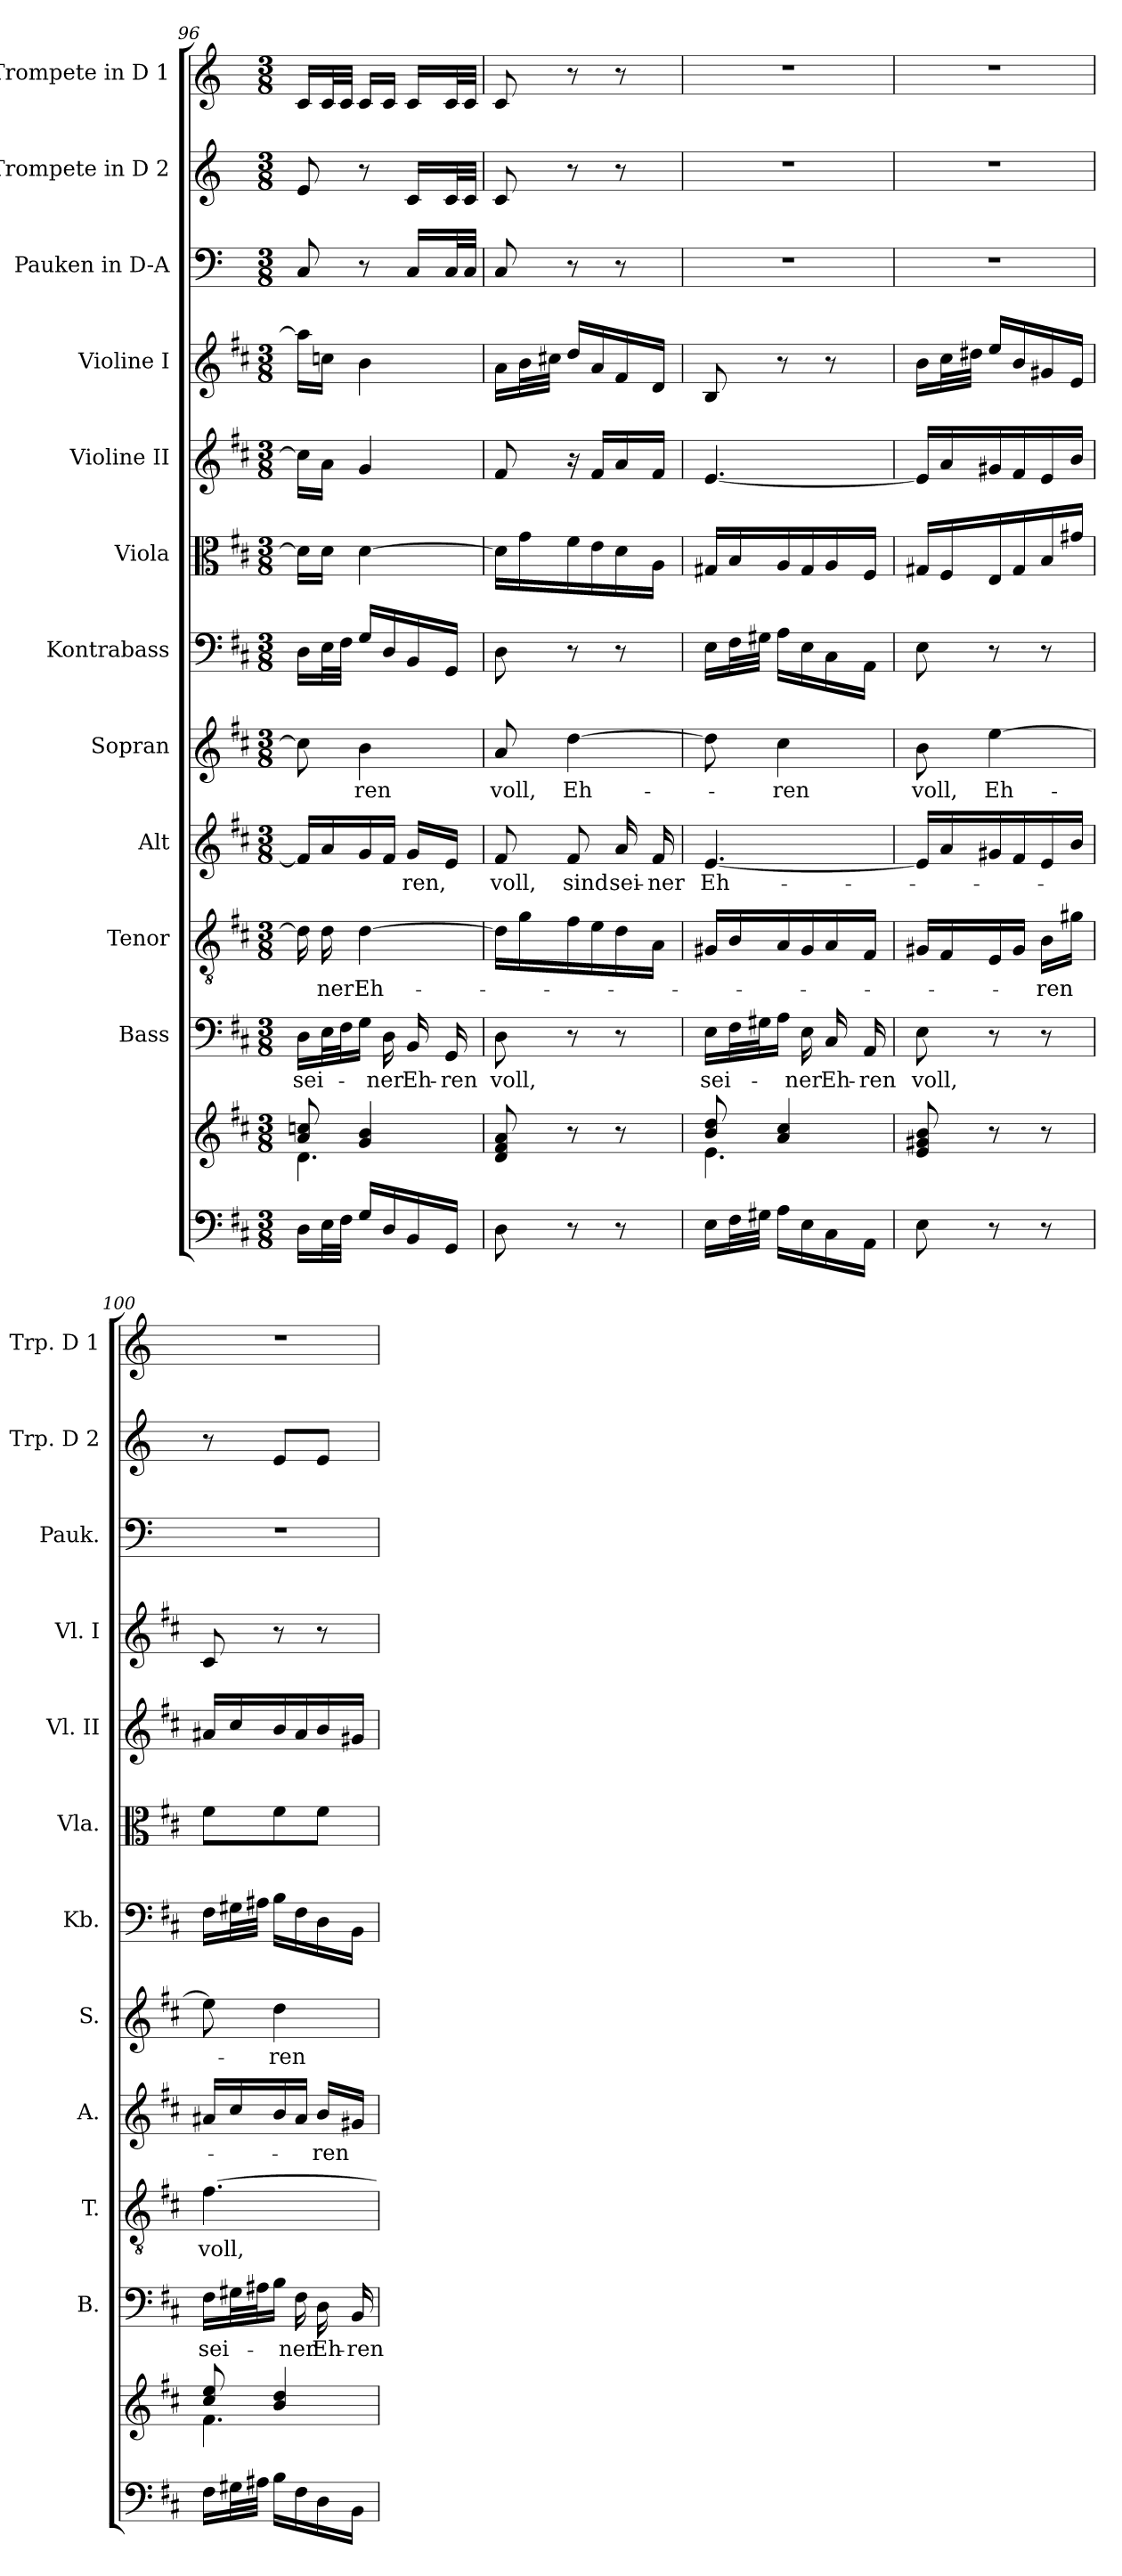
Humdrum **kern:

**kern	**kern	**kern	**text	**kern	**text	**kern	**text	**kern	**text	**kern	**kern	**kern	**kern	**kern	**kern	**kern
*part12	*part12	*part11	*part11	*part10	*part10	*part9	*part9	*part8	*part8	*part7	*part6	*part5	*part4	*part3	*part2	*part1
*staff13	*staff12	*staff11	*staff11	*staff10	*staff10	*staff9	*staff9	*staff8	*staff8	*staff7	*staff6	*staff5	*staff4	*staff3	*staff2	*staff1
*	*	*I"Bass	*	*I"Tenor	*	*I"Alt	*	*I"Sopran	*	*I"Kontrabass	*I"Viola	*I"Violine II	*I"Violine I	*I"Pauken in D-A	*I"Trompete in D 2	*I"Trompete in D 1
*	*	*I'B.	*	*I'T.	*	*I'A.	*	*I'S.	*	*I'Kb.	*I'Vla.	*I'Vl. II	*I'Vl. I	*I'Pauk.	*I'Trp. D 2	*I'Trp. D 1
!!LO:PB:g=z
*clefF4	*clefG2	*clefF4	*	*clefGv2	*	*clefG2	*	*clefG2	*	*clefF4	*clefC3	*clefG2	*clefG2	*clefF4	*clefG2	*clefG2
*	*	*	*	*	*	*	*	*	*	*ITrd7c12	*	*	*	*ITrd-1c-2	*ITrd-1c-2	*ITrd-1c-2
*k[f#c#]	*k[f#c#]	*k[f#c#]	*	*k[f#c#]	*	*k[f#c#]	*	*k[f#c#]	*	*k[f#c#]	*k[f#c#]	*k[f#c#]	*k[f#c#]	*k[f#c#]	*k[f#c#]	*k[f#c#]
*D:	*D:	*D:	*	*D:	*	*D:	*	*D:	*	*D:	*D:	*D:	*D:	*D:	*D:	*D:
*M3/8	*M3/8	*M3/8	*	*M3/8	*	*M3/8	*	*M3/8	*	*M3/8	*M3/8	*M3/8	*M3/8	*M3/8	*M3/8	*M3/8
=96	=96	=96	=96	=96	=96	=96	=96	=96	=96	=96	=96	=96	=96	=96	=96	=96
*	*^	*	*	*	*	*	*	*	*	*	*	*	*	*	*	*
!	!	!	!	!LO:LY:b	!	!	!	!	!	!	!	!	!	!	!	!	!
16D\LL	8a/ 8ccn/	4.d\	16D\LL	sei-	16d\]	.	16f#/LL]	.	8cc\]	.	16DD\LL	16d\LL]	16cc\LL]	16aa\LL]	8D/	8f#/	16d/LL
!	!	!	!	!	!	!LO:LY:b	!	!	!	!	!	!	!	!	!	!	!
32E\L	.	.	32E\L	.	16d\	-ner	16a/	.	.	.	32EE\L	16d\JJ	16a\JJ	16ccn\JJ	.	.	32d/L
32F#\JJJ	.	.	32F#\J	.	.	.	.	.	.	.	32FF#\JJJ	.	.	.	.	.	32d/JJJ
!	!	!	!	!	!	!LO:LY:b	!	!	!	!LO:LY:b	!	!	!	!	!	!	!
16G/LL	4g/ 4b/	.	16G\JJ	.	[4d\	Eh-	16g/	.	4b\	-ren	16GG/LL	[4d\	4g/	4b\	8r	8r	16d/LL
!	!	!	!	!LO:LY:b	!	!	!	!	!	!	!	!	!	!	!	!	!
16D/	.	.	16D\	-ner	.	.	16f#/JJ	.	.	.	16DD/	.	.	.	.	.	16d/JJ
!	!	!	!	!LO:LY:b	!	!	!	!LO:LY:b	!	!	!	!	!	!	!	!	!
16BB/	.	.	16BB/	Eh-	.	.	16g/LL	-ren,	.	.	16BBB/	.	.	.	16D/LL	16d/LL	16d/LL
!	!	!	!	!LO:LY:b	!	!	!	!	!	!	!	!	!	!	!	!	!
16GG/JJ	.	.	16GG/	-ren	.	.	16e/JJ	.	.	.	16GGG/JJ	.	.	.	32D/L	32d/L	32d/L
.	.	.	.	.	.	.	.	.	.	.	.	.	.	.	32D/JJJ	32d/JJJ	32d/JJJ
*	*v	*v	*	*	*	*	*	*	*	*	*	*	*	*	*	*	*
=97	=97	=97	=97	=97	=97	=97	=97	=97	=97	=97	=97	=97	=97	=97	=97	=97
!	!	!	!LO:LY:b	!	!	!	!LO:LY:b	!	!LO:LY:b	!	!	!	!	!	!	!
8D\	8d/ 8f#/ 8a/	8D\	voll,	16d\LL]	.	8f#/	voll,	8a/	voll,	8DD\	16d\LL]	8f#/	16a\LL	8D/	8d/	8d/
.	.	.	.	16g\	.	.	.	.	.	.	16g\	.	32b\L	.	.	.
.	.	.	.	.	.	.	.	.	.	.	.	.	32cc#X\JJJ	.	.	.
!	!	!	!	!	!	!	!LO:LY:b	!	!LO:LY:b	!	!	!	!	!	!	!
8r	8r	8r	.	16f#\	.	8f#/	sind	[4dd\	Eh-	8r	16f#\	16r	16dd/LL	8r	8r	8r
.	.	.	.	16e\	.	.	.	.	.	.	16e\	16f#/LL	16a/	.	.	.
!	!	!	!	!	!	!	!LO:LY:b	!	!	!	!	!	!	!	!	!
8r	8r	8r	.	16d\	.	16a/	sei-	.	.	8r	16d\	16a/	16f#/	8r	8r	8r
!	!	!	!	!	!	!	!LO:LY:b	!	!	!	!	!	!	!	!	!
.	.	.	.	16A\JJ	.	16f#/	-ner	.	.	.	16A\JJ	16f#/JJ	16d/JJ	.	.	.
=98	=98	=98	=98	=98	=98	=98	=98	=98	=98	=98	=98	=98	=98	=98	=98	=98
*	*^	*	*	*	*	*	*	*	*	*	*	*	*	*	*	*
!	!	!	!	!LO:LY:b	!	!	!	!LO:LY:b	!	!	!	!	!	!	!	!	!
16E\LL	8b/ 8dd/	4.e\	16E\LL	sei-	16G#X/LL	.	[4.e/	Eh-	8dd\]	.	16EE\LL	16G#X/LL	[4.e/	8B/	4.r	4.r	4.r
32F#\L	.	.	32F#\L	.	16B/	.	.	.	.	.	32FF#\L	16B/	.	.	.	.	.
32G#X\JJJ	.	.	32G#X\J	.	.	.	.	.	.	.	32GG#X\JJJ	.	.	.	.	.	.
!	!	!	!	!	!	!	!	!	!	!LO:LY:b	!	!	!	!	!	!	!
16A\LL	4a/ 4cc#/	.	16A\JJ	.	16A/	.	.	.	4cc#\	-ren	16AA\LL	16A/	.	8r	.	.	.
!	!	!	!	!LO:LY:b	!	!	!	!	!	!	!	!	!	!	!	!	!
16E\	.	.	16E\	-ner	16G#/	.	.	.	.	.	16EE\	16G#/	.	.	.	.	.
!	!	!	!	!LO:LY:b	!	!	!	!	!	!	!	!	!	!	!	!	!
16C#\	.	.	16C#/	Eh-	16A/	.	.	.	.	.	16CC#\	16A/	.	8r	.	.	.
!	!	!	!	!LO:LY:b	!	!	!	!	!	!	!	!	!	!	!	!	!
16AA\JJ	.	.	16AA/	-ren	16F#/JJ	.	.	.	.	.	16AAA\JJ	16F#/JJ	.	.	.	.	.
*	*v	*v	*	*	*	*	*	*	*	*	*	*	*	*	*	*	*
=99	=99	=99	=99	=99	=99	=99	=99	=99	=99	=99	=99	=99	=99	=99	=99	=99
!	!	!	!LO:LY:b	!	!	!	!	!	!LO:LY:b	!	!	!	!	!	!	!
8E\	8e/ 8g#X/ 8b/	8E\	voll,	16G#X/LL	.	16e/LL]	.	8b\	voll,	8EE\	16G#X/LL	16e/LL]	16b\LL	4.r	4.r	4.r
.	.	.	.	16F#/	.	16a/	.	.	.	.	16F#/	16a/	32cc#\L	.	.	.
.	.	.	.	.	.	.	.	.	.	.	.	.	32dd#X\JJJ	.	.	.
!	!	!	!	!	!	!	!	!	!LO:LY:b	!	!	!	!	!	!	!
8r	8r	8r	.	16E/	.	16g#X/	.	[4ee\	Eh-	8r	16E/	16g#X/	16ee/LL	.	.	.
.	.	.	.	16G#/JJ	.	16f#/	.	.	.	.	16G#/	16f#/	16b/	.	.	.
!	!	!	!	!	!LO:LY:b	!	!	!	!	!	!	!	!	!	!	!
8r	8r	8r	.	16B\LL	-ren	16e/	.	.	.	8r	16B/	16e/	16g#X/	.	.	.
.	.	.	.	16g#X\JJ	.	16b/JJ	.	.	.	.	16g#X/JJ	16b/JJ	16e/JJ	.	.	.
=100	=100	=100	=100	=100	=100	=100	=100	=100	=100	=100	=100	=100	=100	=100	=100	=100
*	*^	*	*	*	*	*	*	*	*	*	*	*	*	*	*	*
!	!	!	!	!LO:LY:b	!	!LO:LY:b	!	!	!	!	!	!	!	!	!	!	!
16F#\LL	8cc#/ 8ee/	4.f#\	16F#\LL	sei-	[4.f#\	voll,	16a#X/LL	.	8ee\]	.	16FF#\LL	8f#\L	16a#X/LL	8c#/	4.r	8r	4.r
32G#X\L	.	.	32G#X\L	.	.	.	16cc#/	.	.	.	32GG#X\L	.	16cc#/	.	.	.	.
32A#X\JJJ	.	.	32A#X\J	.	.	.	.	.	.	.	32AA#X\JJJ	.	.	.	.	.	.
!	!	!	!	!	!	!	!	!	!	!LO:LY:b	!	!	!	!	!	!	!
16B\LL	4b/ 4dd/	.	16B\JJ	.	.	.	16b/	.	4dd\	-ren	16BB\LL	8f#\	16b/	8r	.	8f#/L	.
!	!	!	!	!LO:LY:b	!	!	!	!	!	!	!	!	!	!	!	!	!
16F#\	.	.	16F#\	-ner	.	.	16a#/JJ	.	.	.	16FF#\	.	16a#/	.	.	.	.
!	!	!	!	!LO:LY:b	!	!	!	!LO:LY:b	!	!	!	!	!	!	!	!	!
16D\	.	.	16D\	Eh-	.	.	16b/LL	-ren	.	.	16DD\	8f#\J	16b/	8r	.	8f#/J	.
!	!	!	!	!LO:LY:b	!	!	!	!	!	!	!	!	!	!	!	!	!
16BB\JJ	.	.	16BB/	-ren	.	.	16g#X/JJ	.	.	.	16BBB\JJ	.	16g#X/JJ	.	.	.	.
*	*v	*v	*	*	*	*	*	*	*	*	*	*	*	*	*	*	*
=	=	=	=	=	=	=	=	=	=	=	=	=	=	=	=	=
*-	*-	*-	*-	*-	*-	*-	*-	*-	*-	*-	*-	*-	*-	*-	*-	*-
